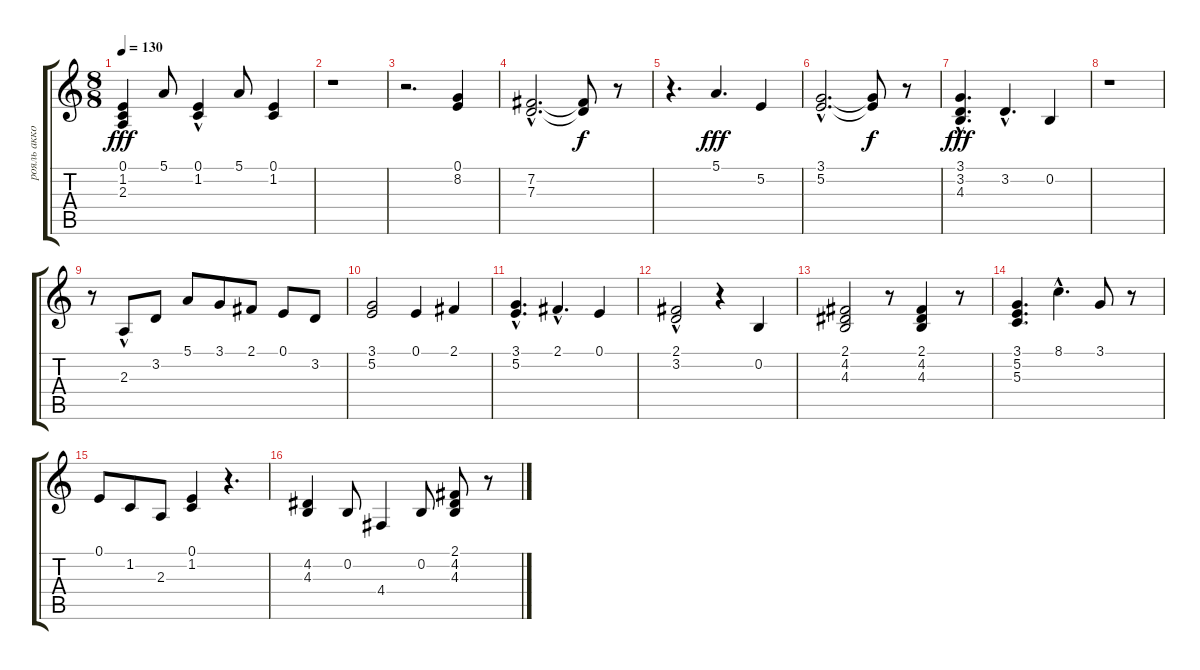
\track ("рояль аккорды" "рояль акко") {instrument brightacousticpiano}
\staff {score tabs}
\tuning (E4 B3 G3 D3 A2 E2) {hide}
\ts (8 8)
\tempo 130
\clef g2
\ks c
(0.1 1.2 2.3).4{dy fff} 5.1.8 (0.1{hac} 1.2{hac}).4 5.1.8 (0.1 1.2).4 |
r.1 |
r.2{d} (0.1 8.2).4 |
(7.2{hac} 7.3{hac}).2{d} (7.2{t} 7.3{t}).8{dy f} r.8 |
r.4{d} 5.1.4{d dy fff} 5.2.4 |
(3.1{hac} 5.2{hac}).2{d} (3.1{t} 5.2{t}).8{dy f} r.8 |
(3.1{hac} 3.2{hac} 4.3{hac}).4{d dy fff} 3.2{hac}.4{d} 0.2.4 |
r.1 |
r.8 2.3{hac}.8 3.2.8 5.1.8 3.1.8 2.1.8 0.1.8 3.2.8 |
(3.1 5.2).2 0.1.4 2.1.4 |
(3.1{hac} 5.2{hac}).4{d} 2.1{hac}.4{d} 0.1.4 |
(2.1{hac} 3.2).2 r.4 0.2.4 |
(2.1 4.2 4.3).2 r.8 (2.1 4.2 4.3).4 r.8 |
(3.1 5.2 5.3).4{d} 8.1{hac}.4{d} 3.1.8 r.8 |
0.1.8 1.2.8 2.3.8 (0.1 1.2).4 r.4{d} |
(4.2 4.3).4 0.2.8 4.4.4 0.2.8 (2.1 4.2 4.3).8 r.8
